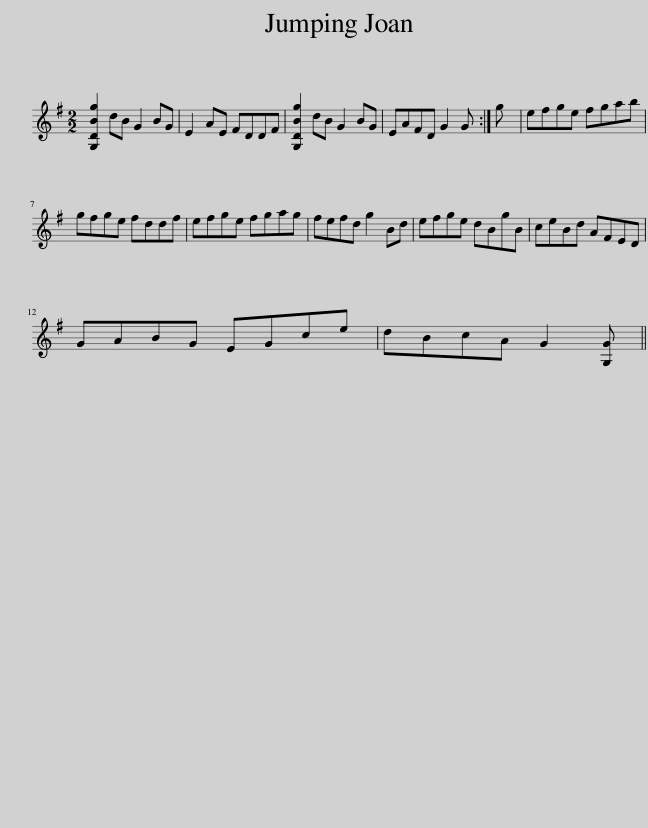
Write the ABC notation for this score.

X:1
L:1/8
M:2/2
I:linebreak $
K:G
V:1 treble
V:1
 [G,DBg]2 dB G2 BG | E2 AE FDDF | [G,DBg]2 dB G2 BG | EAFD G2 G :| g | %5
 efge fgab |$ gfge fddf | efge fgag | fefd g2 Bd | efge dBgB | %10
 ceBd AFED |$ GABG EGce | dBcA G2 [G,G] || %13
